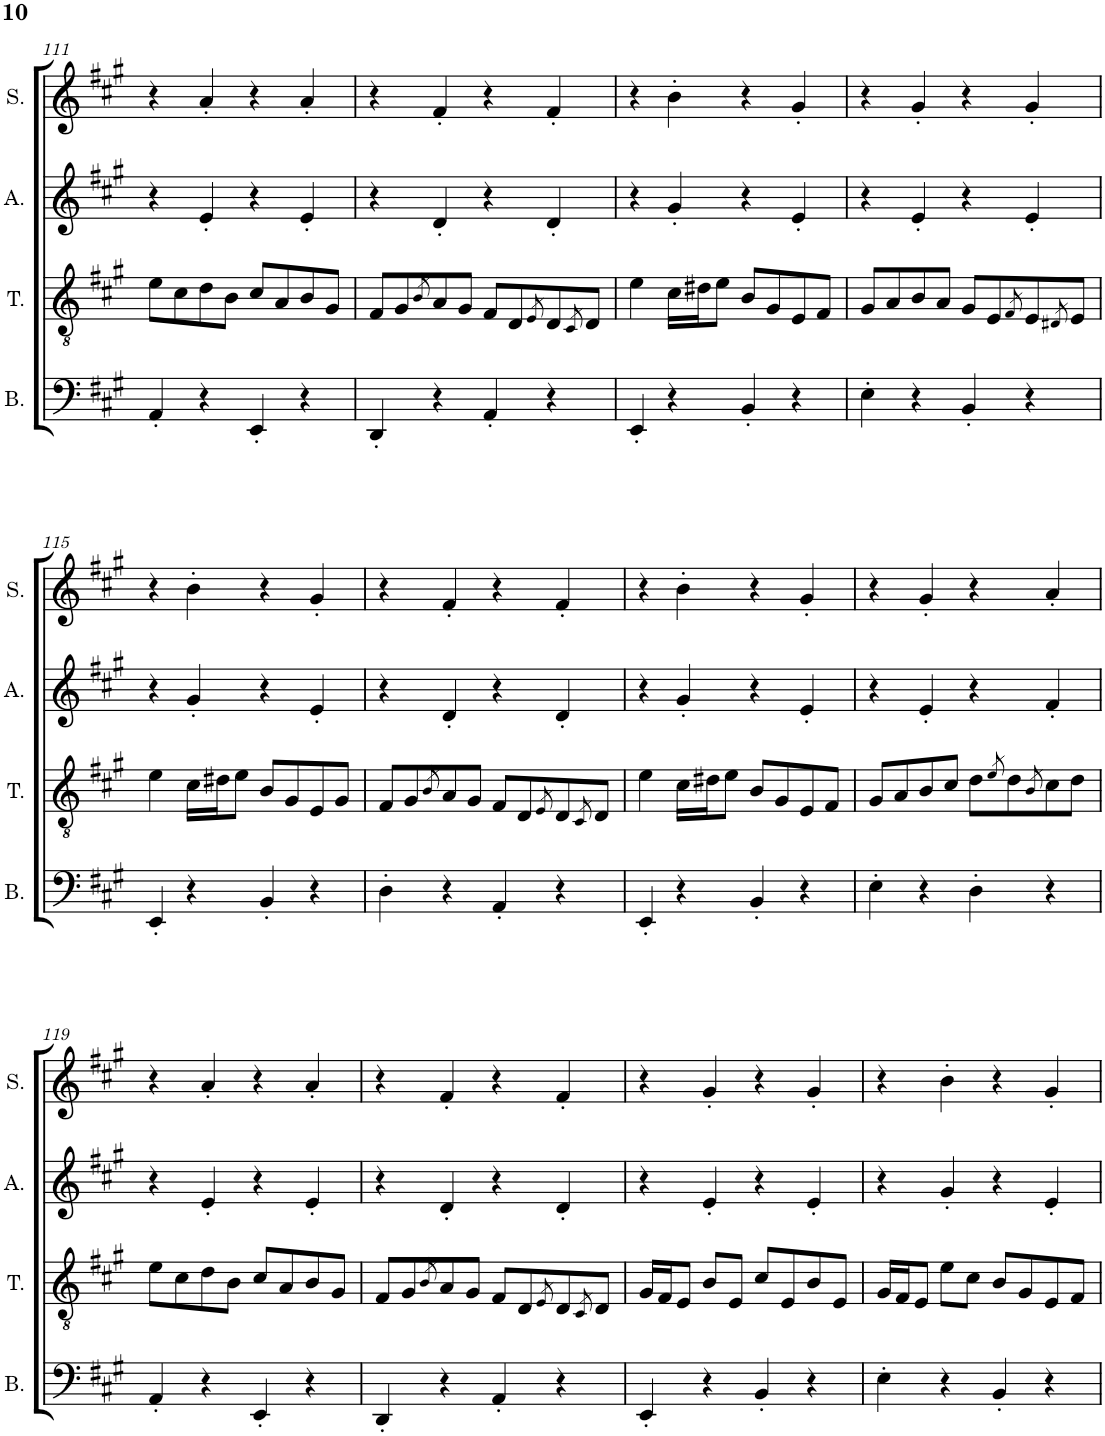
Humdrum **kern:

**kern	**kern	**kern	**kern
*part4	*part3	*part2	*part1
*staff4	*staff3	*staff2	*staff1
*I"Bass	*I"Tenor	*I"Alto	*I"Soprano
*I'B.	*I'T.	*I'A.	*I'S.
!!LO:PB:g=z
*clefF4	*clefGv2	*clefG2	*clefG2
*k[f#c#g#]	*k[f#c#g#]	*k[f#c#g#]	*k[f#c#g#]
*M4/4	*M4/4	*M4/4	*M4/4
=111	=111	=111	=111
4AA'/	8e\L	4r	4r
.	8c#\	.	.
4r	8d\	4e'/	4a'/
.	8B\J	.	.
4EE'/	8c#/L	4r	4r
.	8A/	.	.
4r	8B/	4e'/	4a'/
.	8G#/J	.	.
=112	=112	=112	=112
4DD'/	8F#/L	4r	4r
.	8G#/	.	.
.	8qB/	.	.
4r	8A/	4d'/	4f#'/
.	8G#/J	.	.
4AA'/	8F#/L	4r	4r
.	8D/	.	.
.	8qE/	.	.
4r	8D/	4d'/	4f#'/
.	8qC#/	.	.
.	8D/J	.	.
=113	=113	=113	=113
4EE'/	4e\	4r	4r
4r	16c#\LL	4g#'/	4b'\
.	16d#X\J	.	.
.	8e\J	.	.
4BB'/	8B/L	4r	4r
.	8G#/	.	.
4r	8E/	4e'/	4g#'/
.	8F#/J	.	.
=114	=114	=114	=114
4E'\	8G#/L	4r	4r
.	8A/	.	.
4r	8B/	4e'/	4g#'/
.	8A/J	.	.
4BB'/	8G#/L	4r	4r
.	8E/	.	.
.	8qF#/	.	.
4r	8E/	4e'/	4g#'/
.	8qD#X/	.	.
.	8E/J	.	.
!!LO:LB:g=z
=115	=115	=115	=115
4EE'/	4e\	4r	4r
4r	16c#\LL	4g#'/	4b'\
.	16d#X\J	.	.
.	8e\J	.	.
4BB'/	8B/L	4r	4r
.	8G#/	.	.
4r	8E/	4e'/	4g#'/
.	8G#/J	.	.
=116	=116	=116	=116
4D'\	8F#/L	4r	4r
.	8G#/	.	.
.	8qB/	.	.
4r	8A/	4d'/	4f#'/
.	8G#/J	.	.
4AA'/	8F#/L	4r	4r
.	8D/	.	.
.	8qE/	.	.
4r	8D/	4d'/	4f#'/
.	8qC#/	.	.
.	8D/J	.	.
=117	=117	=117	=117
4EE'/	4e\	4r	4r
4r	16c#\LL	4g#'/	4b'\
.	16d#X\J	.	.
.	8e\J	.	.
4BB'/	8B/L	4r	4r
.	8G#/	.	.
4r	8E/	4e'/	4g#'/
.	8F#/J	.	.
=118	=118	=118	=118
4E'\	8G#/L	4r	4r
.	8A/	.	.
4r	8B/	4e'/	4g#'/
.	8c#/J	.	.
4D'\	8d\L	4r	4r
.	8qe/	.	.
.	8d\	.	.
.	8qB/	.	.
4r	8c#\	4f#'/	4a'/
.	8d\J	.	.
!!LO:LB:g=z
=119	=119	=119	=119
4AA'/	8e\L	4r	4r
.	8c#\	.	.
4r	8d\	4e'/	4a'/
.	8B\J	.	.
4EE'/	8c#/L	4r	4r
.	8A/	.	.
4r	8B/	4e'/	4a'/
.	8G#/J	.	.
=120	=120	=120	=120
4DD'/	8F#/L	4r	4r
.	8G#/	.	.
.	8qB/	.	.
4r	8A/	4d'/	4f#'/
.	8G#/J	.	.
4AA'/	8F#/L	4r	4r
.	8D/	.	.
.	8qE/	.	.
4r	8D/	4d'/	4f#'/
.	8qC#/	.	.
.	8D/J	.	.
=121	=121	=121	=121
4EE'/	16G#/LL	4r	4r
.	16F#/J	.	.
.	8E/J	.	.
4r	8B/L	4e'/	4g#'/
.	8E/J	.	.
4BB'/	8c#/L	4r	4r
.	8E/	.	.
4r	8B/	4e'/	4g#'/
.	8E/J	.	.
=122	=122	=122	=122
4E'\	16G#/LL	4r	4r
.	16F#/J	.	.
.	8E/J	.	.
4r	8e\L	4g#'/	4b'\
.	8c#\J	.	.
4BB'/	8B/L	4r	4r
.	8G#/	.	.
4r	8E/	4e'/	4g#'/
.	8F#/J	.	.
=	=	=	=
*-	*-	*-	*-
